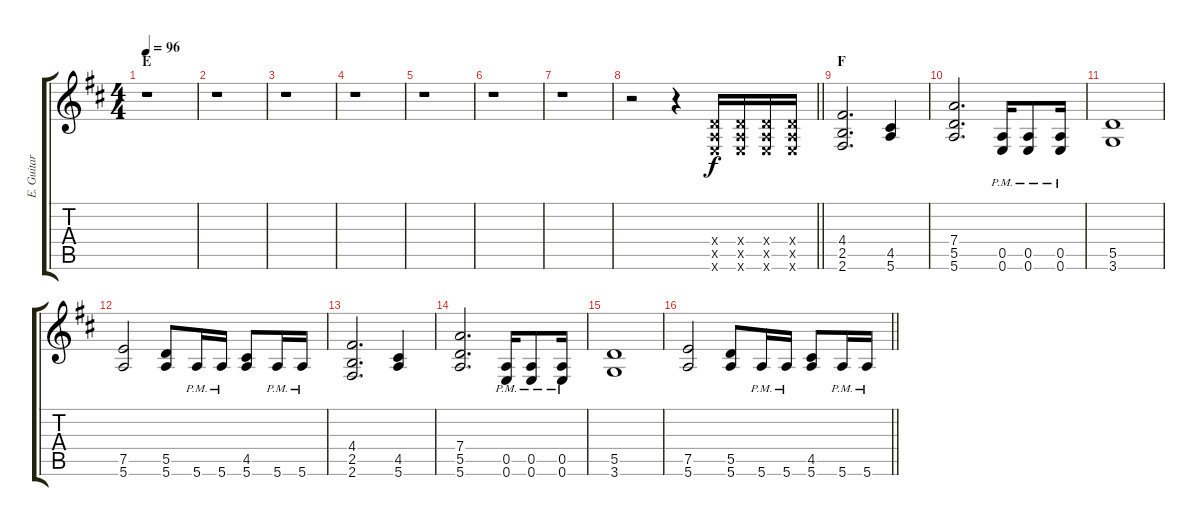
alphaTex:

\track ("E. Guitar III (Right Channel)" "E. Guitar ") {instrument electricguitarclean}
\staff {score tabs}
\tuning (E4 B3 G3 D3 A2 E2) {hide}
\ts (4 4)
\section ("" "E")
\tempo 96
\clef g2
\ks d
r.1{dy f} |
r.1 |
r.1 |
r.1 |
r.1 |
r.1 |
r.1 |
\barLineRight lightlight
r.2 r.4 (0.4{x} 0.5{x} 0.6{x}).16 (0.4{x} 0.5{x} 0.6{x}).16 (0.4{x} 0.5{x} 0.6{x}).16 (0.4{x} 0.5{x} 0.6{x}).16 |
\section ("" "F")
(4.4 2.5 2.6).2{d} (4.5 5.6).4 |
(7.4 5.5 5.6).2{d} (0.5{pm} 0.6{pm}).16 (0.5{pm} 0.6{pm}).8 (0.5{pm} 0.6{pm}).16 |
(5.5 3.6).1 |
(7.5 5.6).2 (5.5 5.6).8 5.6{pm}.16 5.6{pm}.16 (4.5 5.6).8 5.6{pm}.16 5.6{pm}.16 |
(4.4 2.5 2.6).2{d} (4.5 5.6).4 |
(7.4 5.5 5.6).2{d} (0.5{pm} 0.6{pm}).16 (0.5{pm} 0.6{pm}).8 (0.5{pm} 0.6{pm}).16 |
(5.5 3.6).1 |
\barLineRight lightlight
(7.5 5.6).2 (5.5 5.6).8 5.6{pm}.16 5.6{pm}.16 (4.5 5.6).8 5.6{pm}.16 5.6{pm}.16
